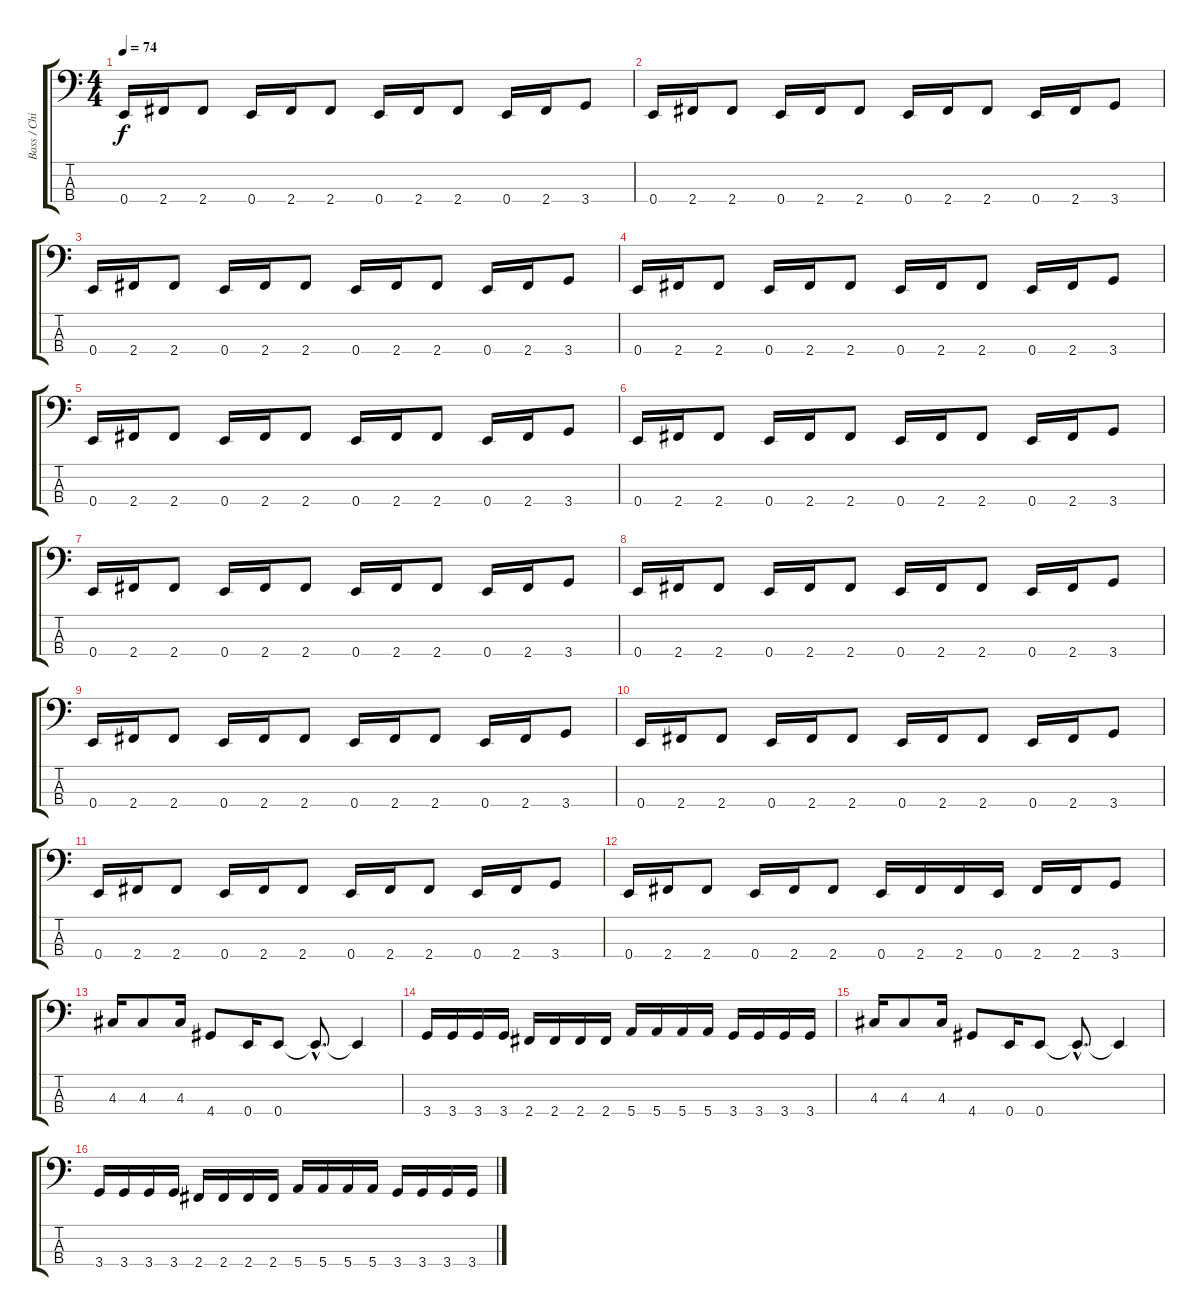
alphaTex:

\track ("Bass / Chi Cheng" "Bass / Chi") {instrument electricbassfinger}
\staff {score tabs}
\tuning (G2 D2 A1 E1) {hide}
\ts (4 4)
\tempo 74
\clef f4
\ks c
0.4.16{dy f} 2.4.16 2.4.8 0.4.16 2.4.16 2.4.8 0.4.16 2.4.16 2.4.8 0.4.16 2.4.16 3.4.8 |
0.4.16 2.4.16 2.4.8 0.4.16 2.4.16 2.4.8 0.4.16 2.4.16 2.4.8 0.4.16 2.4.16 3.4.8 |
0.4.16 2.4.16 2.4.8 0.4.16 2.4.16 2.4.8 0.4.16 2.4.16 2.4.8 0.4.16 2.4.16 3.4.8 |
0.4.16 2.4.16 2.4.8 0.4.16 2.4.16 2.4.8 0.4.16 2.4.16 2.4.8 0.4.16 2.4.16 3.4.8 |
0.4.16 2.4.16 2.4.8 0.4.16 2.4.16 2.4.8 0.4.16 2.4.16 2.4.8 0.4.16 2.4.16 3.4.8 |
0.4.16 2.4.16 2.4.8 0.4.16 2.4.16 2.4.8 0.4.16 2.4.16 2.4.8 0.4.16 2.4.16 3.4.8 |
0.4.16 2.4.16 2.4.8 0.4.16 2.4.16 2.4.8 0.4.16 2.4.16 2.4.8 0.4.16 2.4.16 3.4.8 |
0.4.16 2.4.16 2.4.8 0.4.16 2.4.16 2.4.8 0.4.16 2.4.16 2.4.8 0.4.16 2.4.16 3.4.8 |
0.4.16 2.4.16 2.4.8 0.4.16 2.4.16 2.4.8 0.4.16 2.4.16 2.4.8 0.4.16 2.4.16 3.4.8 |
0.4.16 2.4.16 2.4.8 0.4.16 2.4.16 2.4.8 0.4.16 2.4.16 2.4.8 0.4.16 2.4.16 3.4.8 |
0.4.16 2.4.16 2.4.8 0.4.16 2.4.16 2.4.8 0.4.16 2.4.16 2.4.8 0.4.16 2.4.16 3.4.8 |
0.4.16 2.4.16 2.4.8 0.4.16 2.4.16 2.4.8 0.4.16 2.4.16 2.4.16 0.4.16 2.4.16 2.4.16 3.4.8 |
4.3.16 4.3.8 4.3.16 4.4.8 0.4.16 0.4.8 0.4{hac t}.8{d} 0.4{t}.4 |
3.4.16 3.4.16 3.4.16 3.4.16 2.4.16 2.4.16 2.4.16 2.4.16 5.4.16 5.4.16 5.4.16 5.4.16 3.4.16 3.4.16 3.4.16 3.4.16 |
4.3.16 4.3.8 4.3.16 4.4.8 0.4.16 0.4.8 0.4{hac t}.8{d} 0.4{t}.4 |
3.4.16 3.4.16 3.4.16 3.4.16 2.4.16 2.4.16 2.4.16 2.4.16 5.4.16 5.4.16 5.4.16 5.4.16 3.4.16 3.4.16 3.4.16 3.4.16
